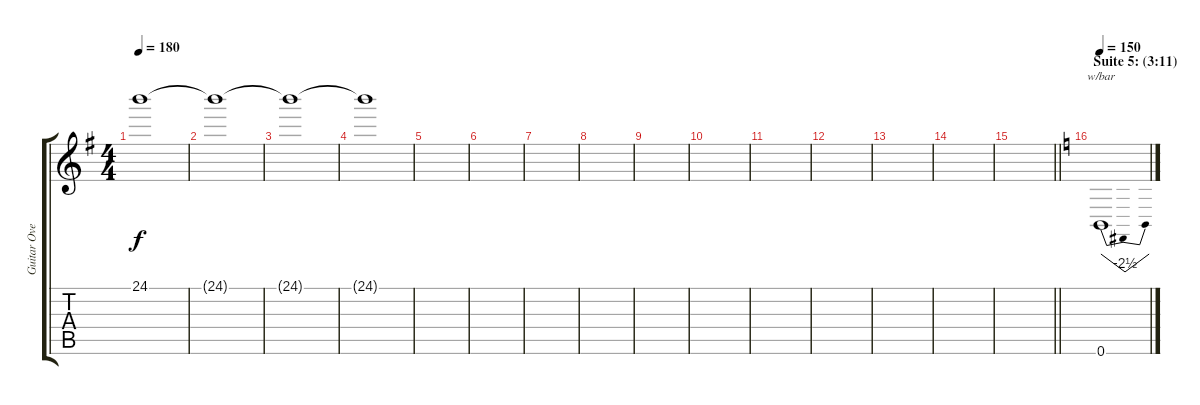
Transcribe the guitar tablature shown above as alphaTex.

\track ("Guitar Overdub" "Guitar Ove") {instrument overdrivenguitar}
\staff {score tabs}
\tuning (B3 Gb3 D3 A2 E2 B1) {hide}
\ts (4 4)
\tempo 180
\clef g2
\ks g
24.1{t}.1{dy f volume 0} |
24.1{t}.1 |
24.1{t}.1 |
24.1{t}.1 |
|
|
|
|
|
|
|
|
|
|
\barLineRight lightlight
|
\section ("" "Suite 5: (3:11)")
\tempo 150
\ks c
0.6.1{tbe (dip default 0 0 30 -10 60 0) volume 16}
